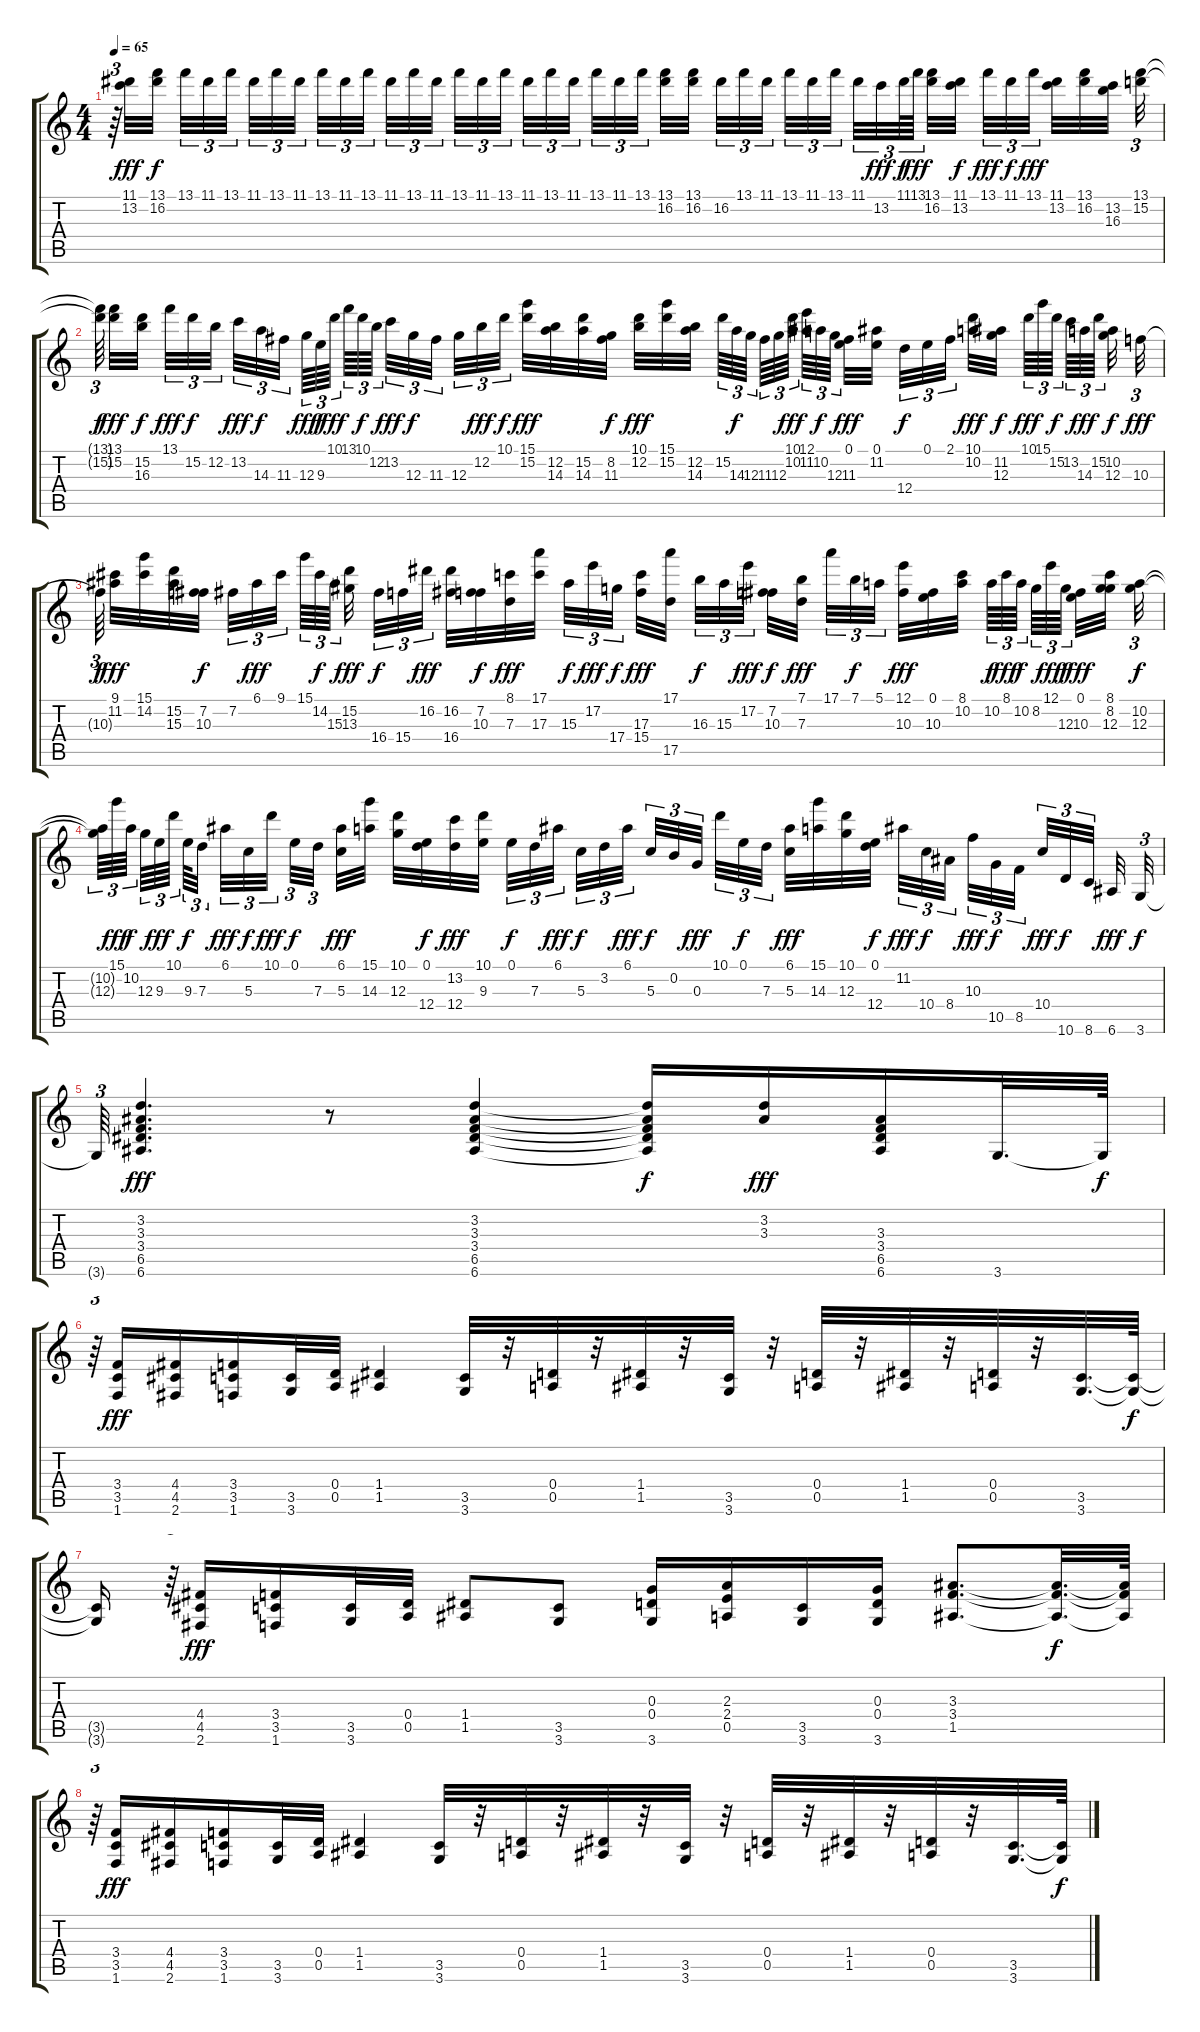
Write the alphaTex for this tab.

\track "" {instrument distortionguitar}
\staff {score tabs}
\tuning (E4 B3 G3 D3 A2 E2) {hide}
\ts (4 4)
\tempo 65
\clef g2
\ks c
r.64{tu (3 2) dy f} (11.1 13.2).32{dy fff} (13.1 16.2).32{dy f beam splitsecondary} 13.1.32{tu (3 2)} 11.1.32{tu (3 2)} 13.1.32{tu (3 2) beam splitsecondary} 11.1.32{tu (3 2)} 13.1.32{tu (3 2)} 11.1.32{tu (3 2) beam splitsecondary} 13.1.32{tu (3 2)} 11.1.32{tu (3 2)} 13.1.32{tu (3 2)} 11.1.32{tu (3 2)} 13.1.32{tu (3 2)} 11.1.32{tu (3 2) beam splitsecondary} 13.1.32{tu (3 2)} 11.1.32{tu (3 2)} 13.1.32{tu (3 2) beam splitsecondary} 11.1.32{tu (3 2)} 13.1.32{tu (3 2)} 11.1.32{tu (3 2) beam splitsecondary} 13.1.32{tu (3 2)} 11.1.32{tu (3 2)} 13.1.32{tu (3 2)} (13.1 16.2).32 (13.1 16.2).32{beam splitsecondary} 16.2.32{tu (3 2)} 13.1.32{tu (3 2)} 11.1.32{tu (3 2) beam splitsecondary} 13.1.32{tu (3 2)} 11.1.32{tu (3 2)} 13.1.32{tu (3 2) beam splitsecondary} 11.1.32{tu (3 2)} 13.2.32{tu (3 2) dy fff} 11.1.64{tu (3 2) dy f} 13.1.64{tu (3 2) dy fff beam splitsecondary} (13.1 16.2).32 (11.1 13.2).32{dy f beam splitsecondary} 13.1.32{tu (3 2) dy fff} 11.1.32{tu (3 2) dy f} 13.1.32{tu (3 2) dy fff beam splitsecondary} (11.1 13.2).32 (13.1 16.2).32 (13.2 16.3).32{beam splitsecondary} (13.1 15.2).32{tu (3 2)} |
(13.1{t} 15.2{t}).64{tu (3 2) dy f beam splitsecondary} (13.1 15.2).32{dy fff} (15.2 16.3).32{dy f beam splitsecondary} 13.1.32{tu (3 2) dy fff} 15.2.32{tu (3 2) dy f} 12.2.32{tu (3 2) beam splitsecondary} 13.2.32{tu (3 2) dy fff} 14.3.32{tu (3 2) dy f} 11.3.32{tu (3 2) beam splitsecondary} 12.3.64{tu (3 2) dy fff} 9.3.64{tu (3 2) dy f} 10.1.64{tu (3 2) dy fff beam splitsecondary} 13.1.64{tu (3 2)} 10.1.64{tu (3 2) dy f} 12.2.64{tu (3 2) beam splitsecondary} 13.2.32{tu (3 2) dy fff} 12.3.32{tu (3 2) dy f} 11.3.32{tu (3 2) beam splitsecondary} 12.3.32{tu (3 2)} 12.2.32{tu (3 2) dy fff} 10.1.32{tu (3 2) dy f beam splitsecondary} (15.1 15.2).32{dy fff} (12.2 14.3).32 (15.2 14.3).32 (8.2 11.3).32{dy f} (10.1 12.2).32{dy fff} (15.1 15.2).32 (12.2 14.3).32{beam splitsecondary} 15.2.64{tu (3 2)} 14.3.64{tu (3 2) dy f} 12.3.64{tu (3 2) beam splitsecondary} 11.3.64{tu (3 2)} 12.3.64{tu (3 2)} (10.1 10.2).64{tu (3 2) dy fff beam splitsecondary} (12.1 11.2).64{tu (3 2)} 10.2.64{tu (3 2) dy f} 12.3.64{tu (3 2) beam splitsecondary} (0.1 11.3).32{dy fff} (0.1 11.2).32 12.4.32{tu (3 2) dy f} 0.1.32{tu (3 2)} 2.1.32{tu (3 2) beam splitsecondary} (10.1 10.2).32{dy fff} (11.2 12.3).32{dy f beam splitsecondary} 10.1.64{tu (3 2) dy fff} 15.1.64{tu (3 2)} 15.2.64{tu (3 2) dy f beam splitsecondary} 13.2.64{tu (3 2)} 14.3.64{tu (3 2) dy fff} 15.2.64{tu (3 2) beam splitsecondary} (10.2 12.3).32{dy f} 10.3.32{tu (3 2) dy fff} |
10.3{t}.64{tu (3 2) dy f beam splitsecondary} (9.1 11.2).32{dy fff} (15.1 14.2).32 (15.2 15.3).32 (7.2 10.3).32{dy f beam splitsecondary} 7.2.32{tu (3 2)} 6.1.32{tu (3 2) dy fff} 9.1.32{tu (3 2) beam splitsecondary} 15.1.64{tu (3 2)} 14.2.64{tu (3 2) dy f} 15.3.64{tu (3 2) beam splitsecondary} (15.2 13.3).32{dy fff} 16.4.32{tu (3 2) dy f} 15.4.32{tu (3 2)} 16.2.32{tu (3 2) dy fff beam splitsecondary} (16.2 16.4).32 (7.2 10.3).32{dy f} (8.1 7.3).32{dy fff} (17.1 17.3).32{beam splitsecondary} 15.3.32{tu (3 2) dy f} 17.2.32{tu (3 2) dy fff} 17.4.32{tu (3 2) dy f} (17.3 15.4).32{dy fff} (17.1 17.5).32{beam splitsecondary} 16.3.32{tu (3 2) dy f} 15.3.32{tu (3 2)} 17.2.32{tu (3 2) dy fff beam splitsecondary} (7.2 10.3).32{dy f} (7.1 7.3).32{dy fff beam splitsecondary} 17.1.32{tu (3 2)} 7.1.32{tu (3 2) dy f} 5.1.32{tu (3 2)} (12.1 10.3).32{dy fff} (0.1 10.3).32 (8.1 10.2).32{beam splitsecondary} 10.2.64{tu (3 2) dy f} 8.1.64{tu (3 2) dy fff} 10.2.64{tu (3 2) dy f beam splitsecondary} 8.2.64{tu (3 2)} 12.1.64{tu (3 2) dy fff} 12.3.64{tu (3 2) dy f beam splitsecondary} (0.1 10.3).32{dy fff} (8.1 8.2 12.3).32{beam splitsecondary} (10.2 12.3).32{tu (3 2) dy f} |
(10.2{t} 12.3{t}).64{tu (3 2)} 15.1.64{tu (3 2) dy fff} 10.2.64{tu (3 2) dy f beam splitsecondary} 12.3.64{tu (3 2)} 9.3.64{tu (3 2) dy fff} 10.1.64{tu (3 2) beam splitsecondary} 9.3.64{tu (3 2) dy f} 7.3.32{tu (3 2) beam splitsecondary} 6.1.32{tu (3 2) dy fff} 5.3.32{tu (3 2) dy f} 10.1.32{tu (3 2) dy fff beam splitsecondary} 0.1.32{tu (3 2) dy f} 7.3.32{tu (3 2) beam splitsecondary} (6.1 5.3).32{dy fff} (15.1 14.3).32 (10.1 12.3).32 (0.1 12.4).32{dy f} (13.2 12.4).32{dy fff} (10.1 9.3).32{beam splitsecondary} 0.1.32{tu (3 2) dy f} 7.3.32{tu (3 2)} 6.1.32{tu (3 2) dy fff beam splitsecondary} 5.3.32{tu (3 2) dy f} 3.2.32{tu (3 2)} 6.1.32{tu (3 2) dy fff} 5.3.32{tu (3 2) dy f} 0.2.32{tu (3 2)} 0.3.32{tu (3 2) dy fff beam splitsecondary} 10.1.32{tu (3 2)} 0.1.32{tu (3 2) dy f} 7.3.32{tu (3 2) beam splitsecondary} (6.1 5.3).32{dy fff} (15.1 14.3).32 (10.1 12.3).32 (0.1 12.4).32{dy f} 11.2.32{tu (3 2) dy fff} 10.4.32{tu (3 2) dy f} 8.4.32{tu (3 2) beam splitsecondary} 10.3.32{tu (3 2) dy fff} 10.5.32{tu (3 2) dy f} 8.5.32{tu (3 2) beam splitsecondary} 10.4.32{tu (3 2) dy fff} 10.6.32{tu (3 2) dy f} 8.6.32{tu (3 2) beam splitsecondary} 6.6.32{dy fff} 3.6.32{tu (3 2) dy f} |
3.6{t}.64{tu (3 2)} (3.2 3.3 3.4 6.5 6.6).4{d dy fff} r.8 (3.2 3.3 3.4 6.5 6.6).4 (3.2{t} 3.3{t} 3.4{t} 6.5{t} 6.6{t}).16{dy f} (3.2 3.3).16{dy fff} (3.3 3.4 6.5 6.6).16 3.6.32{d} 3.6{t}.64{dy f} |
r.64{tu (3 2)} (3.4 3.5 1.6).16{dy fff} (4.4 4.5 2.6).16 (3.4 3.5 1.6).16 (3.5 3.6).32 (0.4 0.5).32 (1.4 1.5).4 (3.5 3.6).32 r.32 (0.4 0.5).32 r.32 (1.4 1.5).32 r.32 (3.5 3.6).32 r.32 (0.4 0.5).32 r.32 (1.4 1.5).32 r.32 (0.4 0.5).32 r.32 (3.5 3.6).32{d} (3.5{t} 3.6{t}).64{dy f} |
(3.5{t} 3.6{t}).16 r.64{tu (3 2)} (4.4 4.5 2.6).16{dy fff} (3.4 3.5 1.6).16 (3.5 3.6).32 (0.4 0.5).32 (1.4 1.5).8 (3.5 3.6).8 (0.3 0.4 3.6).16 (2.3 2.4 0.5).16 (3.5 3.6).16 (0.3 0.4 3.6).16 (3.3 3.4 1.5).8{d} (3.3{t} 3.4{t} 1.5{t}).32{d dy f} (3.3{t} 3.4{t} 1.5{t}).64 |
r.64{tu (3 2)} (3.4 3.5 1.6).16{dy fff} (4.4 4.5 2.6).16 (3.4 3.5 1.6).16 (3.5 3.6).32 (0.4 0.5).32 (1.4 1.5).4 (3.5 3.6).32 r.32 (0.4 0.5).32 r.32 (1.4 1.5).32 r.32 (3.5 3.6).32 r.32 (0.4 0.5).32 r.32 (1.4 1.5).32 r.32 (0.4 0.5).32 r.32 (3.5 3.6).32{d} (3.5{t} 3.6{t}).64{dy f}
